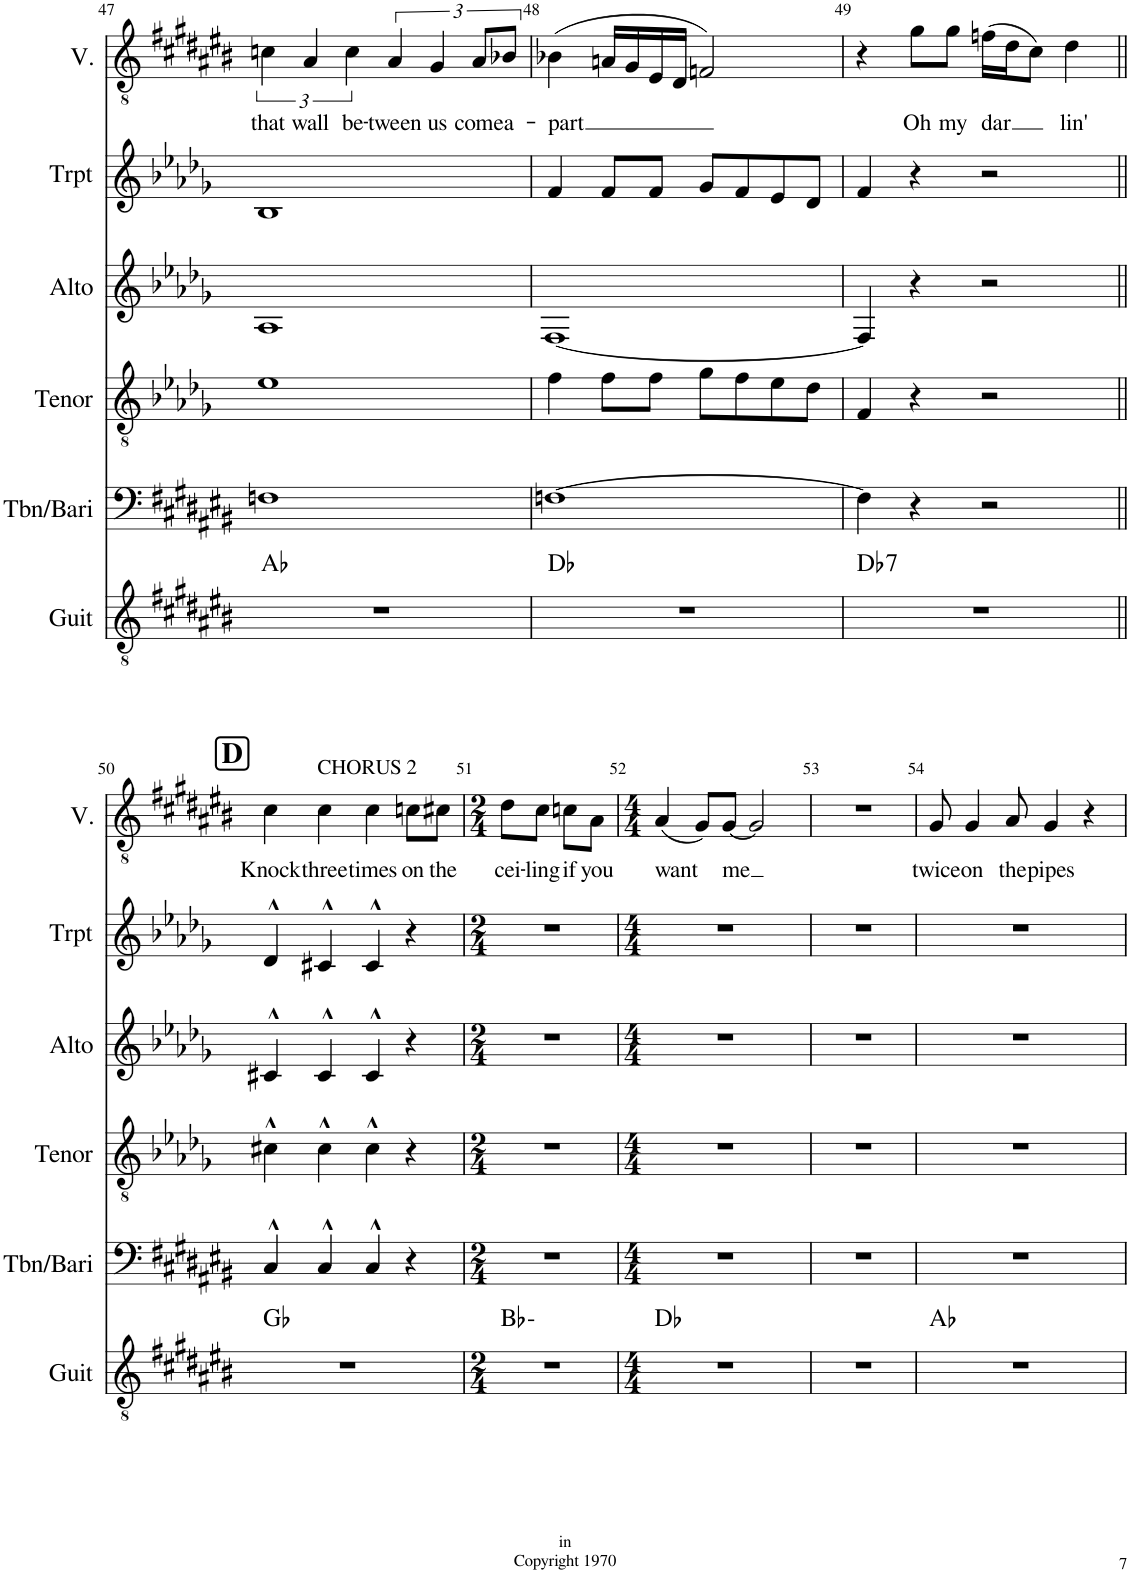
**kern	**harte	**kern	**kern	**kern	**kern	**kern	**text
*part6	*part6	*part5	*part4	*part3	*part2	*part1	*part1
*staff6	*	*staff5	*staff4	*staff3	*staff2	*staff1	*staff1
*I"Guit	*	*I"Tbn/Bari	*I"Tenor	*I"Alto	*I"Trpt	*I"Vocal	*
*I'Guit	*	*I'Tbn/Bari	*I'Tenor	*I'Alto	*I'Trpt	*I'V.	*
!!LO:PB:g=z
*clefGv2	*	*clefF4	*clefGv2	*clefG2	*clefG2	*clefGv2	*
*	*	*	*ITrd8c14	*ITrd5c9	*ITrd1c2	*	*
*k[f#c#g#d#a#e#b#]	*	*k[f#c#g#d#a#e#b#]	*k[b-e-a-d-g-]	*k[b-e-a-d-g-]	*k[b-e-a-d-g-]	*k[f#c#g#d#a#e#b#]	*
*M4/4	*	*M4/4	*M4/4	*M4/4	*M4/4	*M4/4	*
=47	=47	=47	=47	=47	=47	=47	=47
!	!	!	!	!	!	!	!LO:LY:b
1r	Ab:maj	1Fn	1e-	1A-	1B-	6cn\	that
!	!	!	!	!	!	!	!LO:LY:b
.	.	.	.	.	.	6A#/	wall
!	!	!	!	!	!	!	!LO:LY:b
.	.	.	.	.	.	6c\	be-
!	!	!	!	!	!	!	!LO:LY:b
.	.	.	.	.	.	6A#/	-tween
!	!	!	!	!	!	!	!LO:LY:b
.	.	.	.	.	.	6G#/	us
!	!	!	!	!	!	!	!LO:LY:b
.	.	.	.	.	.	12A#/L	come
!	!	!	!	!	!	!	!LO:LY:b
.	.	.	.	.	.	12B-X/J	a-
=48	=48	=48	=48	=48	=48	=48	=48
!	!	!	!	!	!	!	!LO:LY:b
1r	Db:maj	[1Fn	4f\	[1F	4f/	(4B-X\	-part
.	.	.	8f\L	.	8f/L	16An/LL	.
.	.	.	.	.	.	16G#/	.
.	.	.	8f\J	.	8f/J	16E#/	.
.	.	.	.	.	.	16D#/JJ	.
.	.	.	8g-\L	.	8g-/L	2Fn/)	.
.	.	.	8f\	.	8f/	.	.
.	.	.	8e-\	.	8e-/	.	.
.	.	.	8d-\J	.	8d-/J	.	.
=49	=49	=49	=49	=49	=49	=49	=49
!	!LO:H:kt=7	!	!	!	!	!	!
1r	Db:7	4F\]	4F/	4F/]	4f/	4r	.
!	!	!	!	!	!	!	!LO:LY:b
.	.	4r	4r	4r	4r	8g#\L	Oh
!	!	!	!	!	!	!	!LO:LY:b
.	.	.	.	.	.	8g#\J	my
!	!	!	!	!	!	!	!LO:LY:b
.	.	2r	2r	2r	2r	(16fn\LL	dar
.	.	.	.	.	.	16d#\J	.
.	.	.	.	.	.	8c#\J)	.
!	!	!	!	!	!	!	!LO:LY:b
.	.	.	.	.	.	4d#\	lin'
!!LO:LB:g=z
!!LO:REH:place=s1:a:B:cj:fs=14:t=D
=50||	=50||	=50||	=50||	=50||	=50||	=50||	=50||
!	!	!	!	!	!	!	!LO:LY:b
1r	Gb:maj	4C#^^/	4c#X^^\	4c#X^^/	4d-^^/	4c#\	Knock
!	!	!	!	!	!	!LO:TX:a:t=CHORUS 2	!
!	!	!	!	!	!	!	!LO:LY:b
.	.	4C#^^/	4c#^^\	4c#^^/	4c#X^^/	4c#\	three
!	!	!	!	!	!	!	!LO:LY:b
.	.	4C#^^/	4c#^^\	4c#^^/	4c#^^/	4c#\	times
!	!	!	!	!	!	!	!LO:LY:b
.	.	4r	4r	4r	4r	8cn\L	on
!	!	!	!	!	!	!	!LO:LY:b
.	.	.	.	.	.	8c#X\J	the
=51	=51	=51	=51	=51	=51	=51	=51
*M2/4	*	*M2/4	*M2/4	*M2/4	*M2/4	*M2/4	*
!	!	!	!	!	!	!	!LO:LY:b
2r	Bb:min	2r	2r	2r	2r	8d#\L	cei-
!	!	!	!	!	!	!	!LO:LY:b
.	.	.	.	.	.	8c#\J	-ling
!	!	!	!	!	!	!	!LO:LY:b
.	.	.	.	.	.	8cn\L	if
!	!	!	!	!	!	!	!LO:LY:b
.	.	.	.	.	.	8A#\J	you
=52	=52	=52	=52	=52	=52	=52	=52
*M4/4	*	*M4/4	*M4/4	*M4/4	*M4/4	*M4/4	*
!	!	!	!	!	!	!	!LO:LY:b
1r	Db:maj	1r	1r	1r	1r	(4A#/	want
.	.	.	.	.	.	8G#/L)	.
!	!	!	!	!	!	!	!LO:LY:b
.	.	.	.	.	.	[8G#/J	me
.	.	.	.	.	.	2G#/]	.
=53	=53	=53	=53	=53	=53	=53	=53
1r	.	1r	1r	1r	1r	1r	.
=54	=54	=54	=54	=54	=54	=54	=54
!	!	!	!	!	!	!	!LO:LY:b
1r	Ab:maj	1r	1r	1r	1r	8G#/	twice
!	!	!	!	!	!	!	!LO:LY:b
.	.	.	.	.	.	4G#/	on
!	!	!	!	!	!	!	!LO:LY:b
.	.	.	.	.	.	8A#/	the
!	!	!	!	!	!	!	!LO:LY:b
.	.	.	.	.	.	4G#/	pipes
.	.	.	.	.	.	4r	.
=	=	=	=	=	=	=	=
*-	*-	*-	*-	*-	*-	*-	*-
